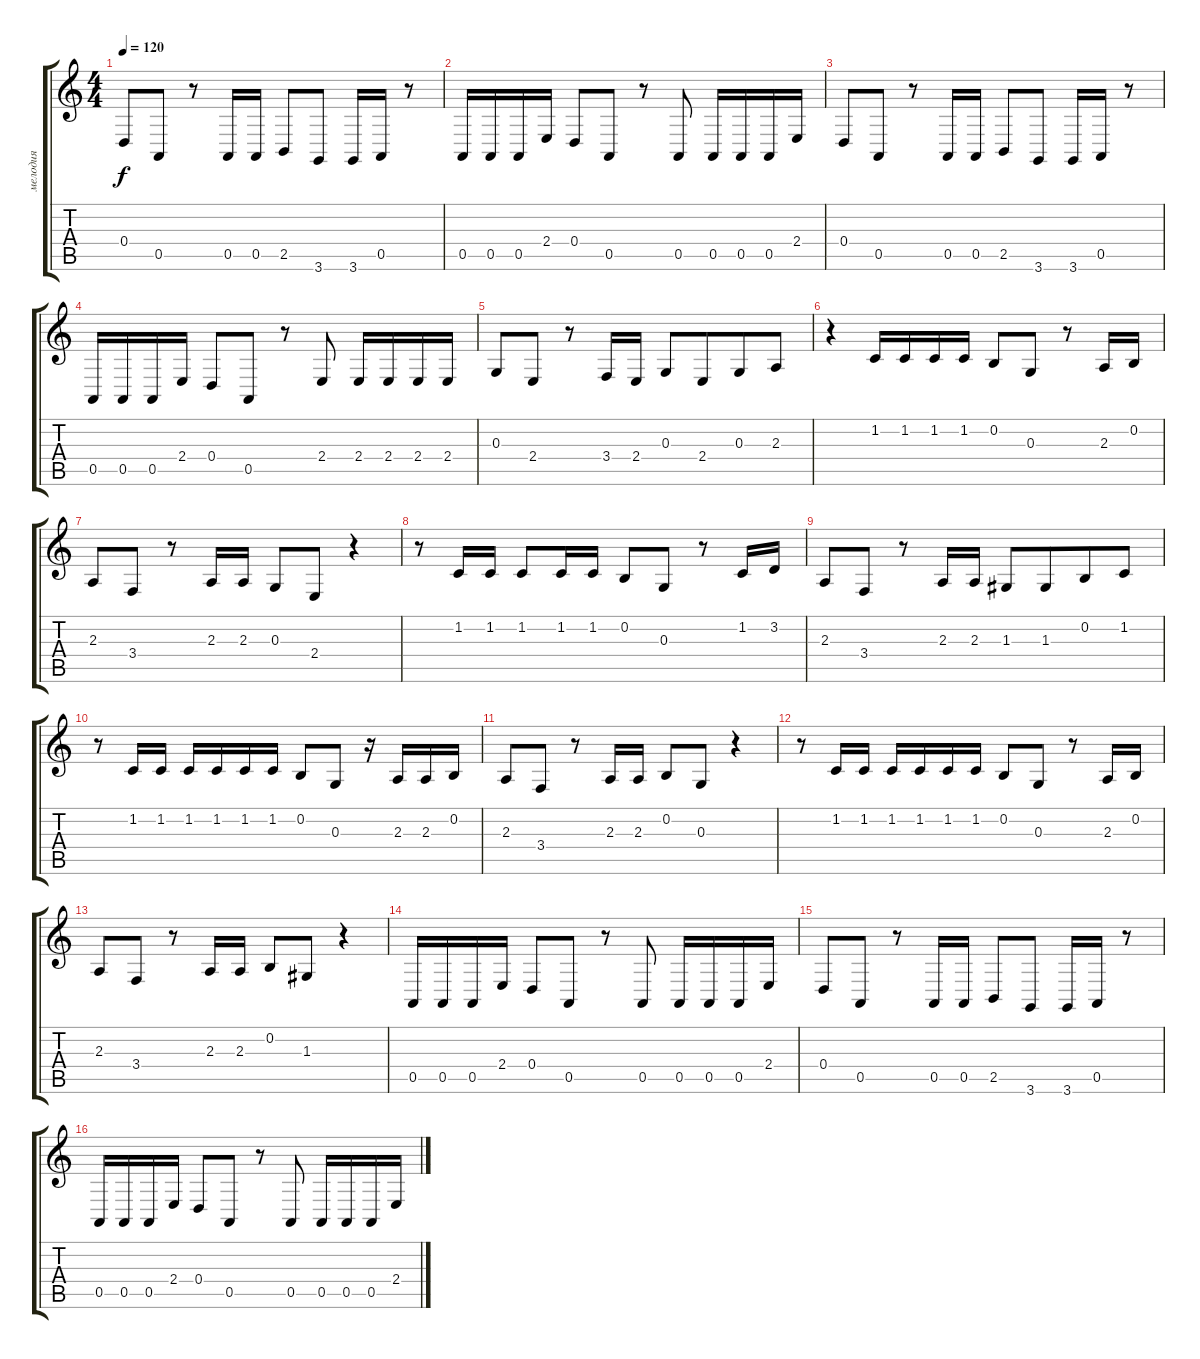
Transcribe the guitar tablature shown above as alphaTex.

\track ("мелодия" "мелодия") {instrument acousticgrandpiano}
\staff {score tabs}
\tuning (E4 B3 G3 D3 A2 E2) {hide}
\ts (4 4)
\tempo 120
\clef g2
\ks c
0.4.8{dy f} 0.5.8 r.8 0.5.16 0.5.16 2.5.8 3.6.8 3.6.16 0.5.16 r.8 |
0.5.16 0.5.16 0.5.16 2.4.16 0.4.8 0.5.8 r.8 0.5.8 0.5.16 0.5.16 0.5.16 2.4.16 |
0.4.8 0.5.8 r.8 0.5.16 0.5.16 2.5.8 3.6.8 3.6.16 0.5.16 r.8 |
0.5.16 0.5.16 0.5.16 2.4.16 0.4.8 0.5.8 r.8 2.4.8 2.4.16 2.4.16 2.4.16 2.4.16 |
0.3.8 2.4.8 r.8 3.4.16 2.4.16 0.3.8 2.4.8{beam merge} 0.3.8 2.3.8 |
r.4 1.2.16 1.2.16 1.2.16 1.2.16 0.2.8 0.3.8 r.8 2.3.16 0.2.16 |
2.3.8 3.4.8 r.8 2.3.16 2.3.16 0.3.8 2.4.8 r.4 |
r.8 1.2.16 1.2.16 1.2.8 1.2.16 1.2.16 0.2.8 0.3.8 r.8 1.2.16 3.2.16 |
2.3.8 3.4.8 r.8 2.3.16 2.3.16 1.3.8 1.3.8{beam merge} 0.2.8 1.2.8 |
r.8 1.2.16 1.2.16 1.2.16 1.2.16 1.2.16 1.2.16 0.2.8 0.3.8 r.16 2.3.16 2.3.16 0.2.16 |
2.3.8 3.4.8 r.8 2.3.16 2.3.16 0.2.8 0.3.8 r.4 |
r.8 1.2.16 1.2.16 1.2.16 1.2.16 1.2.16 1.2.16 0.2.8 0.3.8 r.8 2.3.16 0.2.16 |
2.3.8 3.4.8 r.8 2.3.16 2.3.16 0.2.8 1.3.8 r.4 |
0.5.16 0.5.16 0.5.16 2.4.16 0.4.8 0.5.8 r.8 0.5.8 0.5.16 0.5.16 0.5.16 2.4.16 |
0.4.8 0.5.8 r.8 0.5.16 0.5.16 2.5.8 3.6.8 3.6.16 0.5.16 r.8 |
0.5.16 0.5.16 0.5.16 2.4.16 0.4.8 0.5.8 r.8 0.5.8 0.5.16 0.5.16 0.5.16 2.4.16
